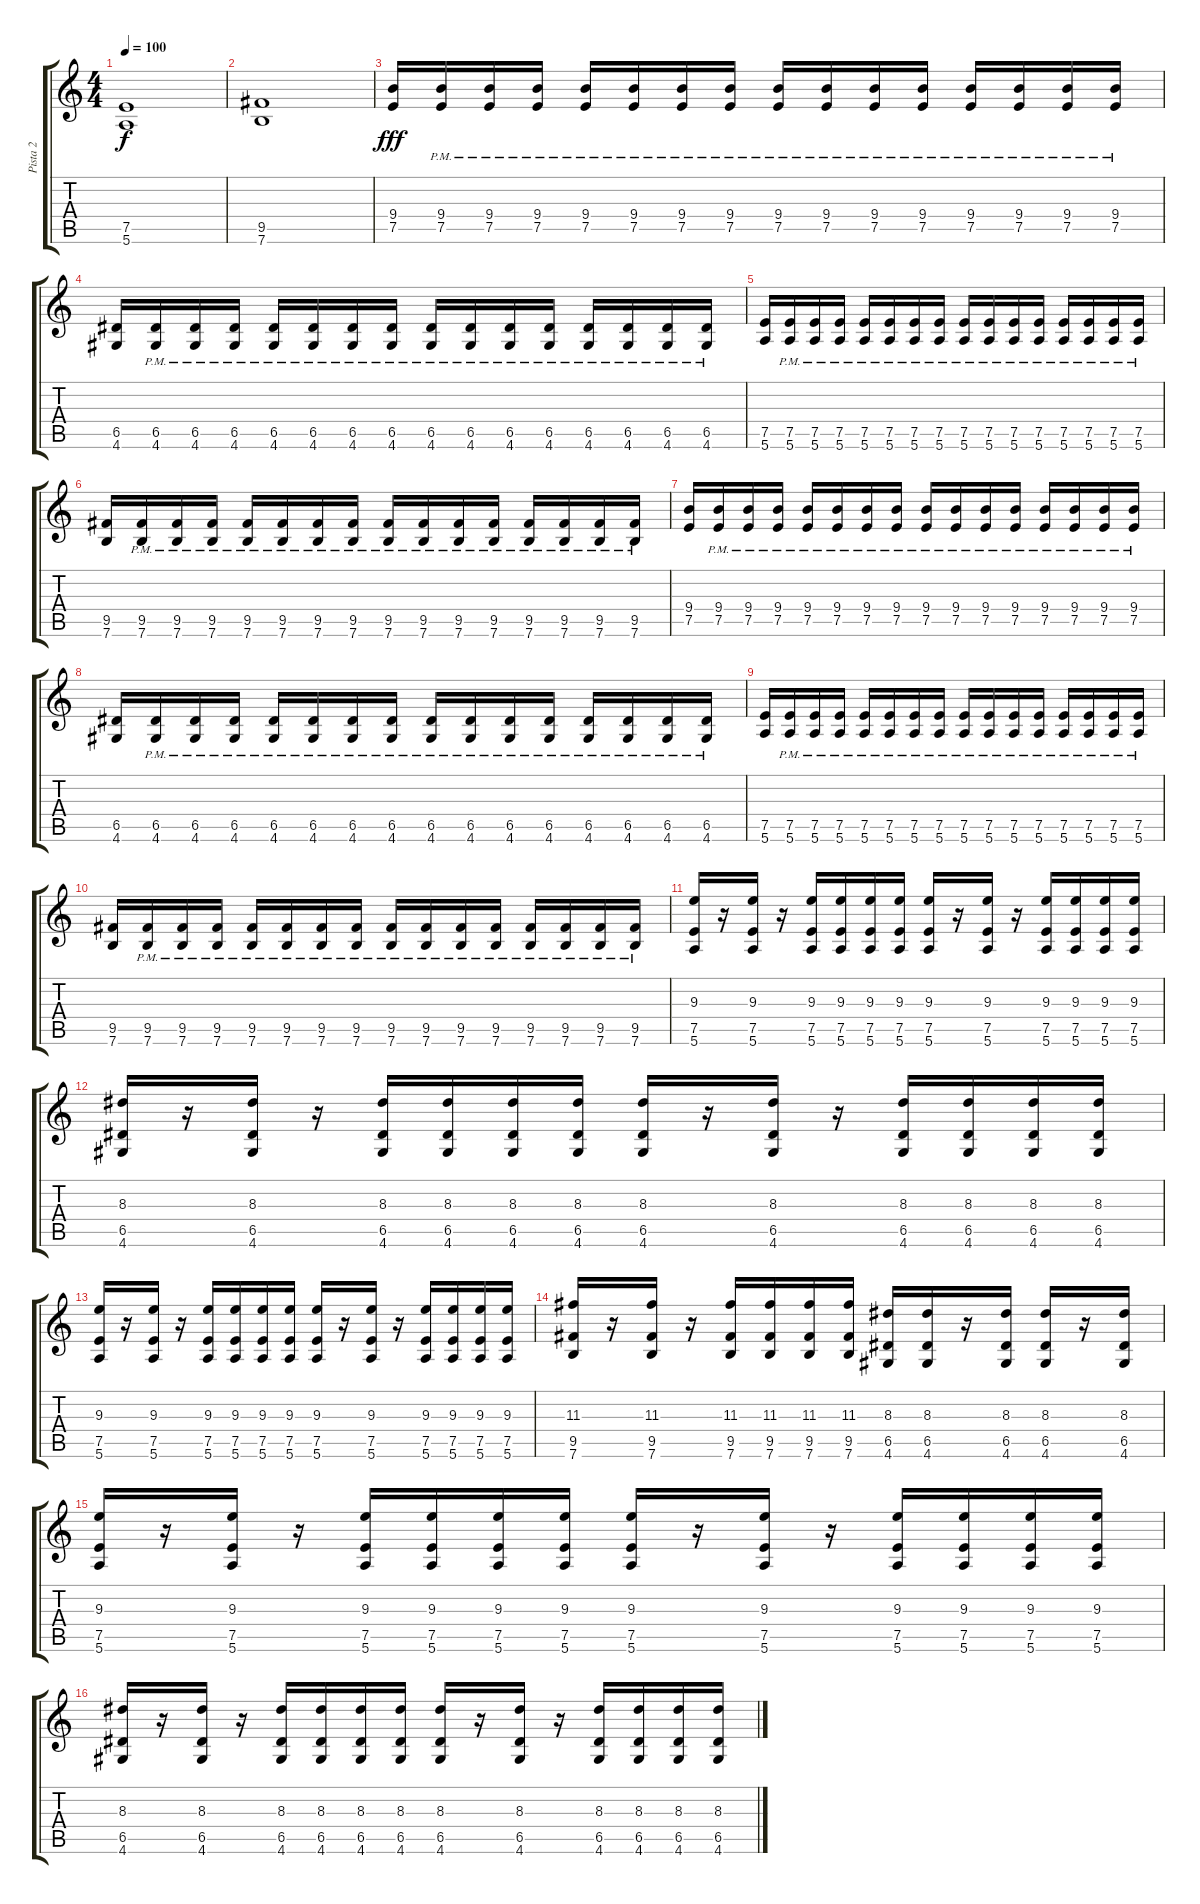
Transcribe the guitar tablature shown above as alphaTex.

\track ("Pista 2" "Pista 2") {instrument overdrivenguitar}
\staff {score tabs}
\tuning (E4 B3 G3 D3 A2 E2) {hide}
\ts (4 4)
\tempo 100
\clef g2
\ks c
(7.5 5.6).1{dy f} |
(9.5 7.6).1 |
(9.4 7.5).16{dy fff volume 8} (9.4{pm} 7.5{pm}).16{volume 8} (9.4{pm} 7.5{pm}).16{volume 8} (9.4{pm} 7.5{pm}).16{volume 8} (9.4{pm} 7.5{pm}).16{volume 8} (9.4{pm} 7.5{pm}).16{volume 8} (9.4{pm} 7.5{pm}).16{volume 8} (9.4{pm} 7.5{pm}).16{volume 8} (9.4{pm} 7.5{pm}).16{volume 8} (9.4{pm} 7.5{pm}).16{volume 8} (9.4{pm} 7.5{pm}).16{volume 8} (9.4{pm} 7.5{pm}).16{volume 8} (9.4{pm} 7.5{pm}).16{volume 8} (9.4{pm} 7.5{pm}).16{volume 8} (9.4{pm} 7.5{pm}).16{volume 8} (9.4{pm} 7.5{pm}).16{volume 8} |
(6.5 4.6).16 (6.5{pm} 4.6{pm}).16 (6.5{pm} 4.6{pm}).16 (6.5{pm} 4.6{pm}).16 (6.5{pm} 4.6{pm}).16 (6.5{pm} 4.6{pm}).16 (6.5{pm} 4.6{pm}).16 (6.5{pm} 4.6{pm}).16 (6.5{pm} 4.6{pm}).16 (6.5{pm} 4.6{pm}).16 (6.5{pm} 4.6{pm}).16 (6.5{pm} 4.6{pm}).16 (6.5{pm} 4.6{pm}).16 (6.5{pm} 4.6{pm}).16 (6.5{pm} 4.6{pm}).16 (6.5{pm} 4.6{pm}).16 |
(7.5 5.6).16 (7.5{pm} 5.6{pm}).16 (7.5{pm} 5.6{pm}).16 (7.5{pm} 5.6{pm}).16 (7.5{pm} 5.6{pm}).16 (7.5{pm} 5.6{pm}).16 (7.5{pm} 5.6{pm}).16 (7.5{pm} 5.6{pm}).16 (7.5{pm} 5.6{pm}).16 (7.5{pm} 5.6{pm}).16 (7.5{pm} 5.6{pm}).16 (7.5{pm} 5.6{pm}).16 (7.5{pm} 5.6{pm}).16 (7.5{pm} 5.6{pm}).16 (7.5{pm} 5.6{pm}).16 (7.5{pm} 5.6{pm}).16 |
(9.5 7.6).16 (9.5{pm} 7.6{pm}).16 (9.5{pm} 7.6{pm}).16 (9.5{pm} 7.6{pm}).16 (9.5{pm} 7.6{pm}).16 (9.5{pm} 7.6{pm}).16 (9.5{pm} 7.6{pm}).16 (9.5{pm} 7.6{pm}).16 (9.5{pm} 7.6{pm}).16 (9.5{pm} 7.6{pm}).16 (9.5{pm} 7.6{pm}).16 (9.5{pm} 7.6{pm}).16 (9.5{pm} 7.6{pm}).16 (9.5{pm} 7.6{pm}).16 (9.5{pm} 7.6{pm}).16 (9.5{pm} 7.6{pm}).16 |
(9.4 7.5).16{volume 8} (9.4{pm} 7.5{pm}).16{volume 8} (9.4{pm} 7.5{pm}).16{volume 8} (9.4{pm} 7.5{pm}).16{volume 8} (9.4{pm} 7.5{pm}).16{volume 8} (9.4{pm} 7.5{pm}).16{volume 8} (9.4{pm} 7.5{pm}).16{volume 8} (9.4{pm} 7.5{pm}).16{volume 8} (9.4{pm} 7.5{pm}).16{volume 8} (9.4{pm} 7.5{pm}).16{volume 8} (9.4{pm} 7.5{pm}).16{volume 8} (9.4{pm} 7.5{pm}).16{volume 8} (9.4{pm} 7.5{pm}).16{volume 8} (9.4{pm} 7.5{pm}).16{volume 8} (9.4{pm} 7.5{pm}).16{volume 8} (9.4{pm} 7.5{pm}).16{volume 8} |
(6.5 4.6).16 (6.5{pm} 4.6{pm}).16 (6.5{pm} 4.6{pm}).16 (6.5{pm} 4.6{pm}).16 (6.5{pm} 4.6{pm}).16 (6.5{pm} 4.6{pm}).16 (6.5{pm} 4.6{pm}).16 (6.5{pm} 4.6{pm}).16 (6.5{pm} 4.6{pm}).16 (6.5{pm} 4.6{pm}).16 (6.5{pm} 4.6{pm}).16 (6.5{pm} 4.6{pm}).16 (6.5{pm} 4.6{pm}).16 (6.5{pm} 4.6{pm}).16 (6.5{pm} 4.6{pm}).16 (6.5{pm} 4.6{pm}).16 |
(7.5 5.6).16 (7.5{pm} 5.6{pm}).16 (7.5{pm} 5.6{pm}).16 (7.5{pm} 5.6{pm}).16 (7.5{pm} 5.6{pm}).16 (7.5{pm} 5.6{pm}).16 (7.5{pm} 5.6{pm}).16 (7.5{pm} 5.6{pm}).16 (7.5{pm} 5.6{pm}).16 (7.5{pm} 5.6{pm}).16 (7.5{pm} 5.6{pm}).16 (7.5{pm} 5.6{pm}).16 (7.5{pm} 5.6{pm}).16 (7.5{pm} 5.6{pm}).16 (7.5{pm} 5.6{pm}).16 (7.5{pm} 5.6{pm}).16 |
(9.5 7.6).16 (9.5{pm} 7.6{pm}).16 (9.5{pm} 7.6{pm}).16 (9.5{pm} 7.6{pm}).16 (9.5{pm} 7.6{pm}).16 (9.5{pm} 7.6{pm}).16 (9.5{pm} 7.6{pm}).16 (9.5{pm} 7.6{pm}).16 (9.5{pm} 7.6{pm}).16 (9.5{pm} 7.6{pm}).16 (9.5{pm} 7.6{pm}).16 (9.5{pm} 7.6{pm}).16 (9.5{pm} 7.6{pm}).16 (9.5{pm} 7.6{pm}).16 (9.5{pm} 7.6{pm}).16 (9.5{pm} 7.6{pm}).16 |
(9.3 7.5 5.6).16{volume 13} r.16 (9.3 7.5 5.6).16{volume 13} r.16 (9.3 7.5 5.6).16{volume 13} (9.3 7.5 5.6).16{volume 13} (9.3 7.5 5.6).16{volume 13} (9.3 7.5 5.6).16{volume 13} (9.3 7.5 5.6).16{volume 13} r.16 (9.3 7.5 5.6).16{volume 13} r.16 (9.3 7.5 5.6).16{volume 13} (9.3 7.5 5.6).16{volume 13} (9.3 7.5 5.6).16{volume 13} (9.3 7.5 5.6).16{volume 13} |
(8.3 6.5 4.6).16 r.16 (8.3 6.5 4.6).16 r.16 (8.3 6.5 4.6).16 (8.3 6.5 4.6).16 (8.3 6.5 4.6).16 (8.3 6.5 4.6).16 (8.3 6.5 4.6).16 r.16 (8.3 6.5 4.6).16 r.16 (8.3 6.5 4.6).16 (8.3 6.5 4.6).16 (8.3 6.5 4.6).16 (8.3 6.5 4.6).16 |
(9.3 7.5 5.6).16{volume 13} r.16 (9.3 7.5 5.6).16{volume 13} r.16 (9.3 7.5 5.6).16{volume 13} (9.3 7.5 5.6).16{volume 13} (9.3 7.5 5.6).16{volume 13} (9.3 7.5 5.6).16{volume 13} (9.3 7.5 5.6).16{volume 13} r.16 (9.3 7.5 5.6).16{volume 13} r.16 (9.3 7.5 5.6).16{volume 13} (9.3 7.5 5.6).16{volume 13} (9.3 7.5 5.6).16{volume 13} (9.3 7.5 5.6).16{volume 13} |
(11.3 9.5 7.6).16 r.16 (11.3 9.5 7.6).16 r.16 (11.3 9.5 7.6).16 (11.3 9.5 7.6).16 (11.3 9.5 7.6).16 (11.3 9.5 7.6).16 (8.3 6.5 4.6).16 (8.3 6.5 4.6).16 r.16 (8.3 6.5 4.6).16 (8.3 6.5 4.6).16 r.16 (8.3 6.5 4.6).16 |
(9.3 7.5 5.6).16{volume 13} r.16 (9.3 7.5 5.6).16{volume 13} r.16 (9.3 7.5 5.6).16{volume 13} (9.3 7.5 5.6).16{volume 13} (9.3 7.5 5.6).16{volume 13} (9.3 7.5 5.6).16{volume 13} (9.3 7.5 5.6).16{volume 13} r.16 (9.3 7.5 5.6).16{volume 13} r.16 (9.3 7.5 5.6).16{volume 13} (9.3 7.5 5.6).16{volume 13} (9.3 7.5 5.6).16{volume 13} (9.3 7.5 5.6).16{volume 13} |
(8.3 6.5 4.6).16 r.16 (8.3 6.5 4.6).16 r.16 (8.3 6.5 4.6).16 (8.3 6.5 4.6).16 (8.3 6.5 4.6).16 (8.3 6.5 4.6).16 (8.3 6.5 4.6).16 r.16 (8.3 6.5 4.6).16 r.16 (8.3 6.5 4.6).16 (8.3 6.5 4.6).16 (8.3 6.5 4.6).16 (8.3 6.5 4.6).16
